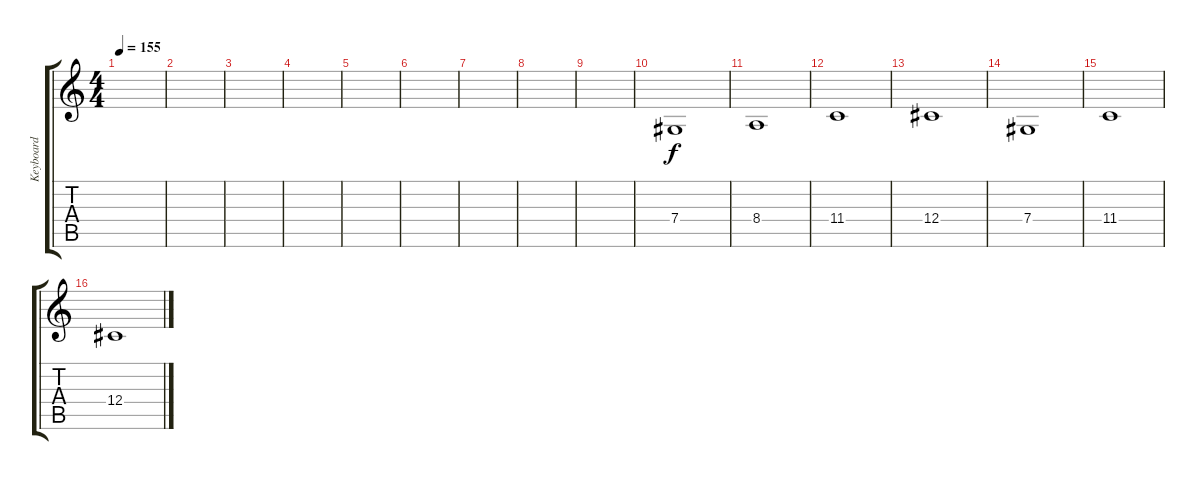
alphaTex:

\track ("Keyboard" "Keyboard") {instrument stringensemble1}
\staff {score tabs}
\tuning (Eb4 Bb3 Gb3 Db3 Ab2 Db2) {hide}
\ts (4 4)
\tempo 155
\clef g2
\ks c
|
|
|
|
|
|
|
|
|
7.4.1 |
8.4.1 |
11.4.1 |
12.4.1 |
7.4.1 |
11.4.1 |
12.4.1
